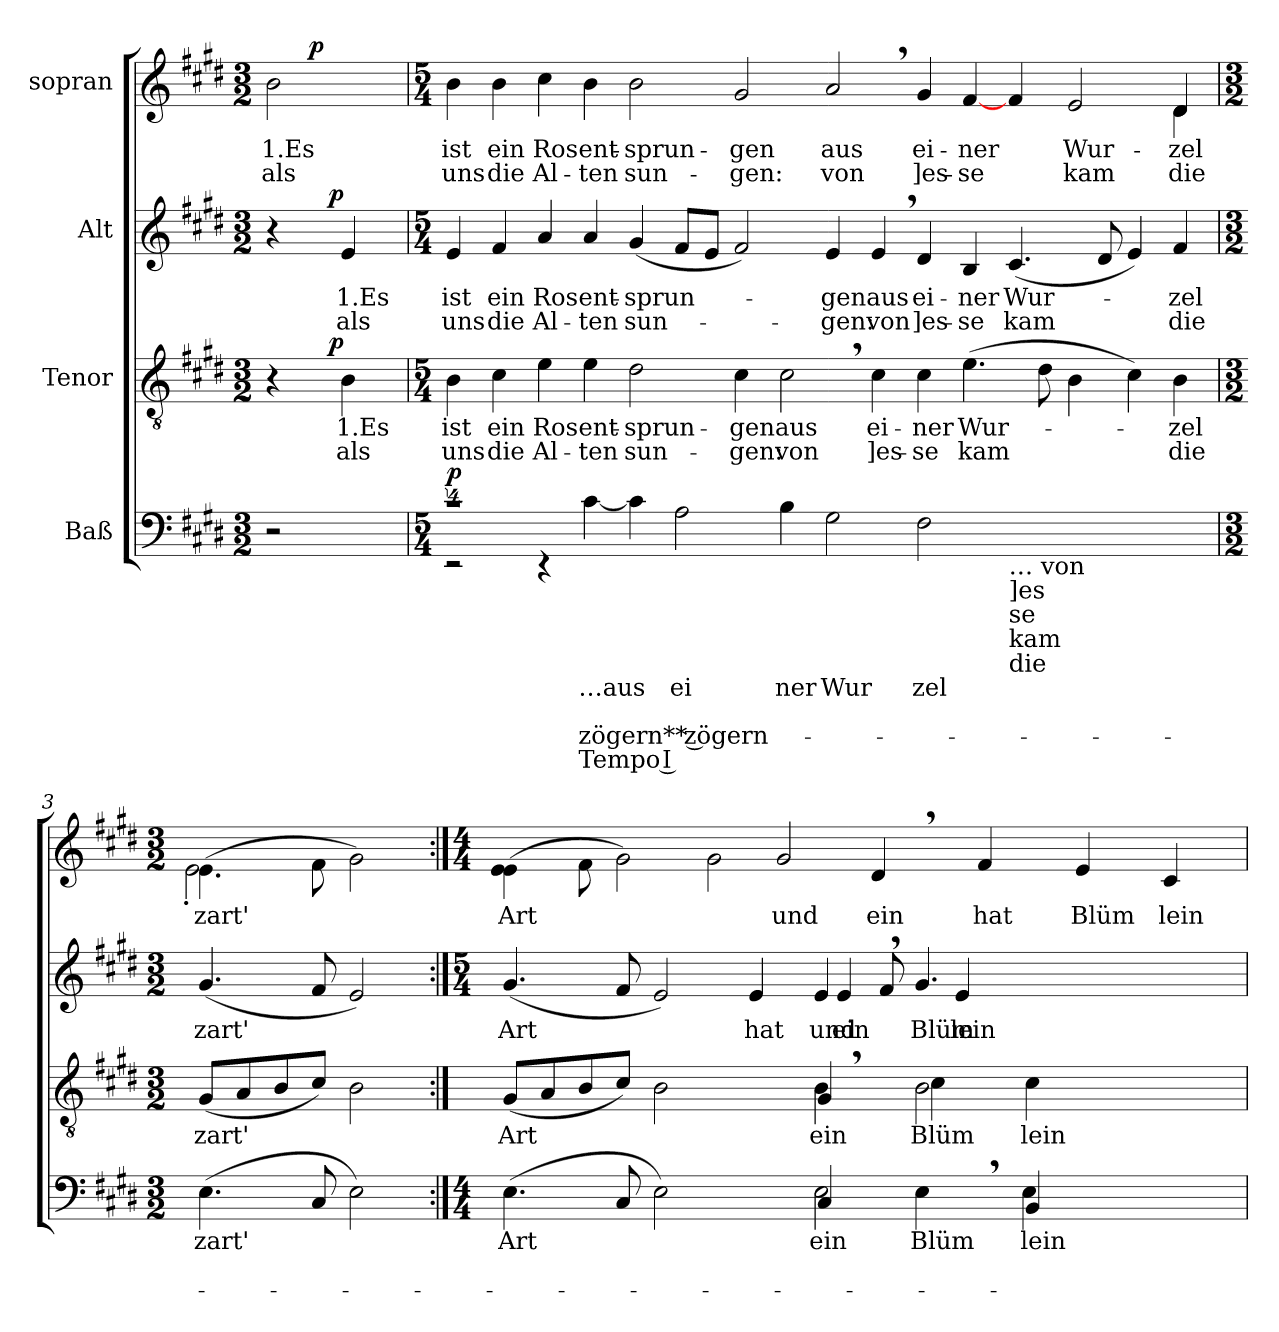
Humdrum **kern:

**kern	**text	**text	**text	**text	**dynam	**kern	**text	**text	**dynam	**kern	**text	**text	**dynam	**kern	**text	**text	**dynam
*part4	*part4	*part4	*part4	*part4	*part4	*part3	*part3	*part3	*part3	*part2	*part2	*part2	*part2	*part1	*part1	*part1	*part1
*staff4	*staff4	*staff4	*staff4	*staff4	*staff4	*staff3	*staff3	*staff3	*staff3	*staff2	*staff2	*staff2	*staff2	*staff1	*staff1	*staff1	*staff1
*I"Baß	*	*	*	*	*	*I"Tenor	*	*	*	*I"Alt	*	*	*	*I"sopran	*	*	*
*clefF4	*	*	*	*	*	*clefGv2	*	*	*	*clefG2	*	*	*	*clefG2	*	*	*
*k[f#c#g#d#]	*	*	*	*	*	*k[f#c#g#d#]	*	*	*	*k[f#c#g#d#]	*	*	*	*k[f#c#g#d#]	*	*	*
*E:	*	*	*	*	*	*E:	*	*	*	*E:	*	*	*	*E:	*	*	*
*M3/2	*	*	*	*	*	*M3/2	*	*	*	*M3/2	*	*	*	*M3/2	*	*	*
=1	=1	=1	=1	=1	=1	=1	=1	=1	=1	=1	=1	=1	=1	=1	=1	=1	=1
!	!	!	!	!	!	!	!	!	!	!	!	!	!	!	!LO:LY:b:rj	!LO:LY:b:rj	!
*	*	*	*	*	*	*^	*	*	*	*^	*	*	*	*^	*	*	*
2r	.	.	.	.	.	4r	8..ryy	.	.	.	4r	8..ryy	.	.	.	2b\	8ryy	1.Es	als	.
.	.	.	.	.	.	.	.	.	.	.	.	.	.	.	.	.	32ryy	.	.	.
!	!	!	!	!	!	!	!	!	!	!	!	!	!	!	!	!	!	!	!	!LO:DY:a
.	.	.	.	.	.	.	.	.	.	.	.	.	.	.	.	.	4ryy	.	.	p
!	!	!	!	!	!	!	!	!	!	!LO:DY:a	!	!	!	!	!LO:DY:a	!	!	!	!	!
.	.	.	.	.	.	.	4ryy	.	.	p	.	4ryy	.	.	p	.	.	.	.	.
!	!	!	!	!	!	!	!	!LO:LY:b:rj	!LO:LY:b:rj	!	!	!	!LO:LY:b:rj	!LO:LY:b:rj	!	!	!	!	!	!
.	.	.	.	.	.	4B\	.	1.Es	als	.	4e/	.	1.Es	als	.	.	.	.	.	.
.	.	.	.	.	.	.	.	.	.	.	.	.	.	.	.	.	16.ryy	.	.	.
.	.	.	.	.	.	.	32ryy	.	.	.	.	32ryy	.	.	.	.	.	.	.	.
*	*	*	*	*	*	*v	*v	*	*	*	*	*	*	*	*	*	*	*	*	*
*	*	*	*	*	*	*	*	*	*	*v	*v	*	*	*	*	*	*	*	*
=2	=2	=2	=2	=2	=2	=2	=2	=2	=2	=2	=2	=2	=2	=2	=2	=2	=2	=2
*M5/4	*	*	*	*	*	*M5/4	*	*	*	*M5/4	*	*	*	*M5/4	*	*	*	*
*	*	*	*	*	*	*^	*	*	*	*^	*	*	*	*	*	*	*	*
!LO:N:vis=1	!	!	!	!	!LO:DY:a	!	!	!LO:LY:b	!LO:LY:b	!	!	!	!LO:LY:b	!LO:LY:b	!	!	!	!LO:LY:b	!LO:LY:b	!
*^	*	*	*	*	*	*	*	*	*	*	*	*	*	*	*	*	*	*	*	*
*	*	*	*	*	*	*	*v	*v	*	*	*	*	*	*	*	*	*	*	*	*	*
*	*^	*	*	*	*	*	*	*	*	*	*v	*v	*	*	*	*	*	*	*	*
4%5rc	2rEE	0ryy	.	.	.	.	p	4B\	ist	uns	.	4e/	ist	uns	.	4b\	4%15ryy	ist	uns	.
!	!	!	!	!	!	!	!	!	!LO:LY:b	!LO:LY:b	!	!	!LO:LY:b	!LO:LY:b	!	!	!	!LO:LY:b	!LO:LY:b	!
.	.	.	.	.	.	.	.	4c#\	ein	die	.	4f#/	ein	die	.	4b\	.	ein	die	.
!	!	!	!	!	!	!	!	!	!LO:LY:b	!LO:LY:b	!	!	!LO:LY:b	!LO:LY:b	!	!	!	!LO:LY:b	!LO:LY:b	!
.	4rEE	.	.	.	.	.	.	4e\	Ros	Al-	.	4a/	Ros	Al-	.	4cc#\	.	Ros	Al-	.
!	!	!	!LO:LY:b:rj	!	!LO:LY:b:rj	!LO:LY:b:rj	!	!	!LO:LY:b	!LO:LY:b	!	!	!LO:LY:b	!LO:LY:b	!	!	!	!LO:LY:b	!LO:LY:b	!
.	[>4c#\	.	…aus	.	zögern** zögern-	Tempo I	.	4e\	ent-	-ten	.	4a/	ent-	-ten	.	4b\	.	ent-	-ten	.
!	!	!	!	!	!	!	!	!	!LO:LY:b	!LO:LY:b	!	!	!LO:LY:b	!LO:LY:b	!	!	!	!LO:LY:b	!LO:LY:b	!
.	4c#\]	.	.	.	.	.	.	2d#\	-sprun-	sun-	.	(<4g#/	-sprun-	sun-	.	2b\	.	-sprun-	sun-	.
!	!	!	!LO:LY:b	!	!	!	!	!	!	!	!	!	!	!	!	!	!	!	!	!
1ryy	2A\	.	ei	.	.	.	.	.	.	.	.	8f#/L	.	.	.	.	.	.	.	.
.	.	.	.	.	.	.	.	.	.	.	.	8e/J	.	.	.	.	.	.	.	.
!	!	!	!	!	!	!	!	!	!LO:LY:b	!LO:LY:b	!	!	!	!	!	!	!	!LO:LY:b	!LO:LY:b	!
.	.	.	.	.	.	.	.	4c#\	-gen	-gen:	.	2f#/)	.	.	.	2g#/	.	-gen	-gen:	.
!	!	!	!LO:LY:b	!	!	!	!	!	!LO:LY:b	!LO:LY:b	!	!	!	!	!	!	!	!	!	!
.	4B\	.	ner	.	.	.	.	2c#,>\	aus	von	.	.	.	.	.	.	.	.	.	.
!	!	!	!LO:LY:b	!	!	!	!	!	!	!	!	!	!LO:LY:b	!LO:LY:b	!	!	!	!LO:LY:b	!LO:LY:b	!
.	2G#\	2ryy	Wur	.	.	.	.	.	.	.	.	4e/	-gen	-gen:	.	2a,>/	.	aus	von	.
!	!	!	!	!	!	!	!	!	!LO:LY:b	!LO:LY:b	!	!	!LO:LY:b	!LO:LY:b	!	!	!	!	!	!
1..ryy	.	.	.	.	.	.	.	4c#\	ei-	]es-	.	4e,>/	aus	von	.	.	.	.	.	.
!	!	!	!LO:LY:b	!	!	!	!	!	!LO:LY:b	!LO:LY:b	!	!	!LO:LY:b	!LO:LY:b	!	!	!	!LO:LY:b	!LO:LY:b	!
.	2ryy	2F#\	zel	.	.	.	.	4c#\	-ner	-se	.	4d#/	ei-	]es-	.	4g#/	.	ei-	]es-	.
!	!	!	!	!	!	!	!	!	!LO:LY:b	!LO:LY:b	!	!	!LO:LY:b	!LO:LY:b	!	!	!	!LO:LY:b	!LO:LY:b	!
.	.	.	.	.	.	.	.	(>4.e\	Wur-	kam	.	4B/	-ner	-se	.	[<4f#/	.	-ner	-se	.
!	!LO:TX:b:t=… von	!	!	!	!	!	!	!	!	!	!	!	!	!	!	!	!	!	!	!
!	!LO:TX:b:t=]es	!	!	!	!	!	!	!	!	!	!	!	!	!	!	!	!	!	!	!
!	!LO:TX:b:t=se	!	!	!	!	!	!	!	!	!	!	!	!	!	!	!	!	!	!	!
!	!LO:TX:b:t=kam	!	!	!	!	!	!	!	!	!	!	!	!	!	!	!	!	!	!	!
!	!LO:TX:b:t=die	!	!	!	!	!	!	!	!	!	!	!	!	!	!	!	!	!	!	!
!	!	!	!	!	!	!	!	!	!	!	!	!	!LO:LY:b	!LO:LY:b	!	!	!	!	!	!
.	1ryy	1ryy	.	.	.	.	.	.	.	.	.	(<4.c#/	Wur-	kam	.	4f#/	.	.	.	.
.	.	.	.	.	.	.	.	8d#\	.	.	.	.	.	.	.	.	.	.	.	.
!	!	!	!	!	!	!	!	!	!	!	!	!	!	!	!	!	!	!LO:LY:b	!LO:LY:b	!
.	.	.	.	.	.	.	.	4B\	.	.	.	.	.	.	.	2e/	.	Wur-	kam	.
.	.	.	.	.	.	.	.	.	.	.	.	8d#/	.	.	.	.	.	.	.	.
.	.	.	.	.	.	.	.	4c#\)	.	.	.	4e/)	.	.	.	.	.	.	.	.
!	!	!	!	!	!	!	!	!	!LO:LY:b	!LO:LY:b	!	!	!LO:LY:b	!LO:LY:b	!	!	!	!LO:LY:b	!LO:LY:b	!
.	.	.	.	.	.	.	.	4B\	-zel	die	.	4f#/	-zel	die	.	4d#/	4d#\	-zel	die	.
*v	*v	*v	*	*	*	*	*	*	*	*	*	*	*	*	*	*	*	*	*	*
!!LO:LB:g=z	!!
=3	=3	=3	=3	=3	=3	=3	=3	=3	=3	=3	=3	=3	=3	=3	=3	=3	=3	=3
*M3/2	*	*	*	*	*	*M3/2	*	*	*	*M3/2	*	*	*	*M3/2	*	*	*	*
!	!LO:LY:b	!	!	!	!	!	!LO:LY:b	!	!	!	!LO:LY:b	!	!	!	!	!LO:LY:b	!	!
(>4.E\	zart'	.	.	.	.	(>8G#/L	zart'	.	.	(<4.g#/	zart'	.	.	(<4.e\	2e'<\	zart'	.	.
.	.	.	.	.	.	8A/	.	.	.	.	.	.	.	.	.	.	.	.
.	.	.	.	.	.	8B/	.	.	.	.	.	.	.	.	.	.	.	.
8C#/	.	.	.	.	.	8c#/J)	.	.	.	8f#/	.	.	.	8f#\	.	.	.	.
2E\)	.	.	.	.	.	2B\	.	.	.	2e/)	.	.	.	2g#\)	2ryy	.	.	.
=4:|!	=4:|!	=4:|!	=4:|!	=4:|!	=4:|!	=4:|!	=4:|!	=4:|!	=4:|!	=4:|!	=4:|!	=4:|!	=4:|!	=4:|!	=4:|!	=4:|!	=4:|!	=4:|!
*M4/4	*	*	*	*	*	*	*	*	*	*M5/4	*	*	*	*M4/4	*	*	*	*
!	!LO:LY:b	!	!	!	!	!	!LO:LY:b	!	!	!	!LO:LY:b	!	!	!	!	!LO:LY:b	!	!
*^	*	*	*	*	*	*^	*	*	*	*^	*	*	*	*	*	*	*	*
*	*	*	*	*	*	*	*	*	*	*	*	*	*^	*	*	*	*	*	*	*	*
(>4.E\	1ryy	Art	.	.	.	.	(>8G#/L	1ryy	Art	.	.	(<4.g#/	96%77ryy	6%7ryy	Art	.	.	(4e\ 4e\	2ryy	Art	.	.
.	.	.	.	.	.	.	8A/	.	.	.	.	.	.	.	.	.	.	.	.	.	.	.
.	.	.	.	.	.	.	8B/	.	.	.	.	.	.	.	.	.	.	8f#\	.	.	.	.
8C#/	.	.	.	.	.	.	8c#/J)	.	.	.	.	8f#/	.	.	.	.	.	2g#\)	.	.	.	.
2E\)	.	.	.	.	.	.	2B\	.	.	.	.	2e/)	.	.	.	.	.	.	8ryy	.	.	.
.	.	.	.	.	.	.	.	.	.	.	.	.	.	.	.	.	.	.	32ryy	.	.	.
.	.	.	.	.	.	.	.	.	.	.	.	.	.	.	.	.	.	.	2g#\	.	.	.
!	!	!	!	!	!	!	!	!	!	!	!	!	!	!	!LO:LY:b	!	!	!	!	!	!	!
.	.	.	.	.	.	.	.	.	.	.	.	.	4e/	.	hat	.	.	.	.	.	.	.
!	!	!	!	!	!	!	!	!	!	!	!	!	!	!	!	!	!	!	!	!LO:LY:b	!	!
.	.	.	.	.	.	.	.	.	.	.	.	.	.	.	.	.	.	2g#,>/	.	und	.	.
!	!	!LO:LY:b	!	!	!	!	!	!	!	!	!	!	!	!	!	!	!	!	!	!	!	!
!	!	!LO:LY:b	!	!	!	!	!	!	!LO:LY:b	!	!	!	!	!	!	!	!	!	!	!	!	!
!	!	!	!	!	!	!	!	!	!LO:LY:b	!	!	!	!	!	!LO:LY:b	!	!	!	!	!	!	!
2E,>\	4C#/	ein	.	.	.	.	4B,>\	4G#/	ein	.	.	4e,>/	.	.	und	.	.	.	.	.	.	.
!	!	!	!	!	!	!	!	!	!	!	!	!	!	!	!LO:LY:b	!	!	!	!	!	!	!
.	.	.	.	.	.	.	.	.	.	.	.	.	4e/	.	ein	.	.	.	.	.	.	.
!	!	!	!	!	!	!	!	!	!	!	!	!	!	!	!	!	!	!	!	!LO:LY:b	!	!
.	.	.	.	.	.	.	.	.	.	.	.	.	.	.	.	.	.	.	4d#/	ein	.	.
.	.	.	.	.	.	.	.	.	.	.	.	.	.	8f#/)	.	.	.	.	.	.	.	.
!	!	!LO:LY:b	!	!	!	!	!	!	!LO:LY:b	!	!	!	!	!	!	!	!	!	!	!	!	!
!	!	!	!	!	!	!	!	!	!LO:LY:b	!	!	!	!	!	!LO:LY:b	!	!	!	!	!	!	!
.	4E\	Blüm	.	.	.	.	2B\	4c#\	Blüm	.	.	(<4.g#/	.	.	Blüm	.	.	.	.	.	.	.
.	.	.	.	.	.	.	.	.	.	.	.	.	.	32ryy	.	.	.	.	.	.	.	.
.	.	.	.	.	.	.	.	.	.	.	.	.	2ryy	.	.	.	.	.	.	.	.	.
!	!	!	!	!	!	!	!	!	!	!	!	!	!	!	!LO:LY:b	!	!	!	!	!	!	!
.	.	.	.	.	.	.	.	.	.	.	.	.	.	4e/	lein	.	.	.	.	.	.	.
!	!	!	!	!	!	!	!	!	!	!	!	!	!	!	!	!	!	!	!	!LO:LY:b	!	!
.	.	.	.	.	.	.	.	.	.	.	.	.	.	.	.	.	.	4f#/	.	hat	.	.
.	.	.	.	.	.	.	.	.	.	.	.	.	.	.	.	.	.	.	2ryy	.	.	.
!	!	!LO:LY:b	!	!	!	!	!	!	!	!	!	!	!	!	!	!	!	!	!	!	!	!
!	!	!LO:LY:b	!	!	!	!	!	!	!LO:LY:b	!	!	!	!	!	!	!	!	!	!	!	!	!
4BB/	4E\	lein	.	.	.	.	.	4c#\	lein	.	.	.	.	.	.	.	.	.	.	.	.	.
.	.	.	.	.	.	.	.	.	.	.	.	.	.	2ryy	.	.	.	.	.	.	.	.
!	!	!	!	!	!	!	!	!	!	!	!	!	!	!	!	!	!	!	!	!LO:LY:b	!	!
.	.	.	.	.	.	.	.	.	.	.	.	2ryy	.	.	.	.	.	4e/	.	Blüm	.	.
4.ryy	4.ryy	.	.	.	.	.	4.ryy	4.ryy	.	.	.	.	.	.	.	.	.	.	.	.	.	.
.	.	.	.	.	.	.	.	.	.	.	.	.	96%31ryy	.	.	.	.	.	.	.	.	.
!	!	!	!	!	!	!	!	!	!	!	!	!	!	!	!	!	!	!	!	!LO:LY:b	!	!
.	.	.	.	.	.	.	.	.	.	.	.	.	.	.	.	.	.	4c#/	.	lein	.	.
.	.	.	.	.	.	.	.	.	.	.	.	.	.	.	.	.	.	.	8..ryy	.	.	.
.	.	.	.	.	.	.	.	.	.	.	.	.	.	96%5ryy	.	.	.	.	.	.	.	.
*v	*v	*	*	*	*	*	*	*	*	*	*	*v	*v	*v	*	*	*	*v	*v	*	*	*
*	*	*	*	*	*	*v	*v	*	*	*	*	*	*	*	*	*	*	*
=	=	=	=	=	=	=	=	=	=	=	=	=	=	=	=	=	=
*-	*-	*-	*-	*-	*-	*-	*-	*-	*-	*-	*-	*-	*-	*-	*-	*-	*-
